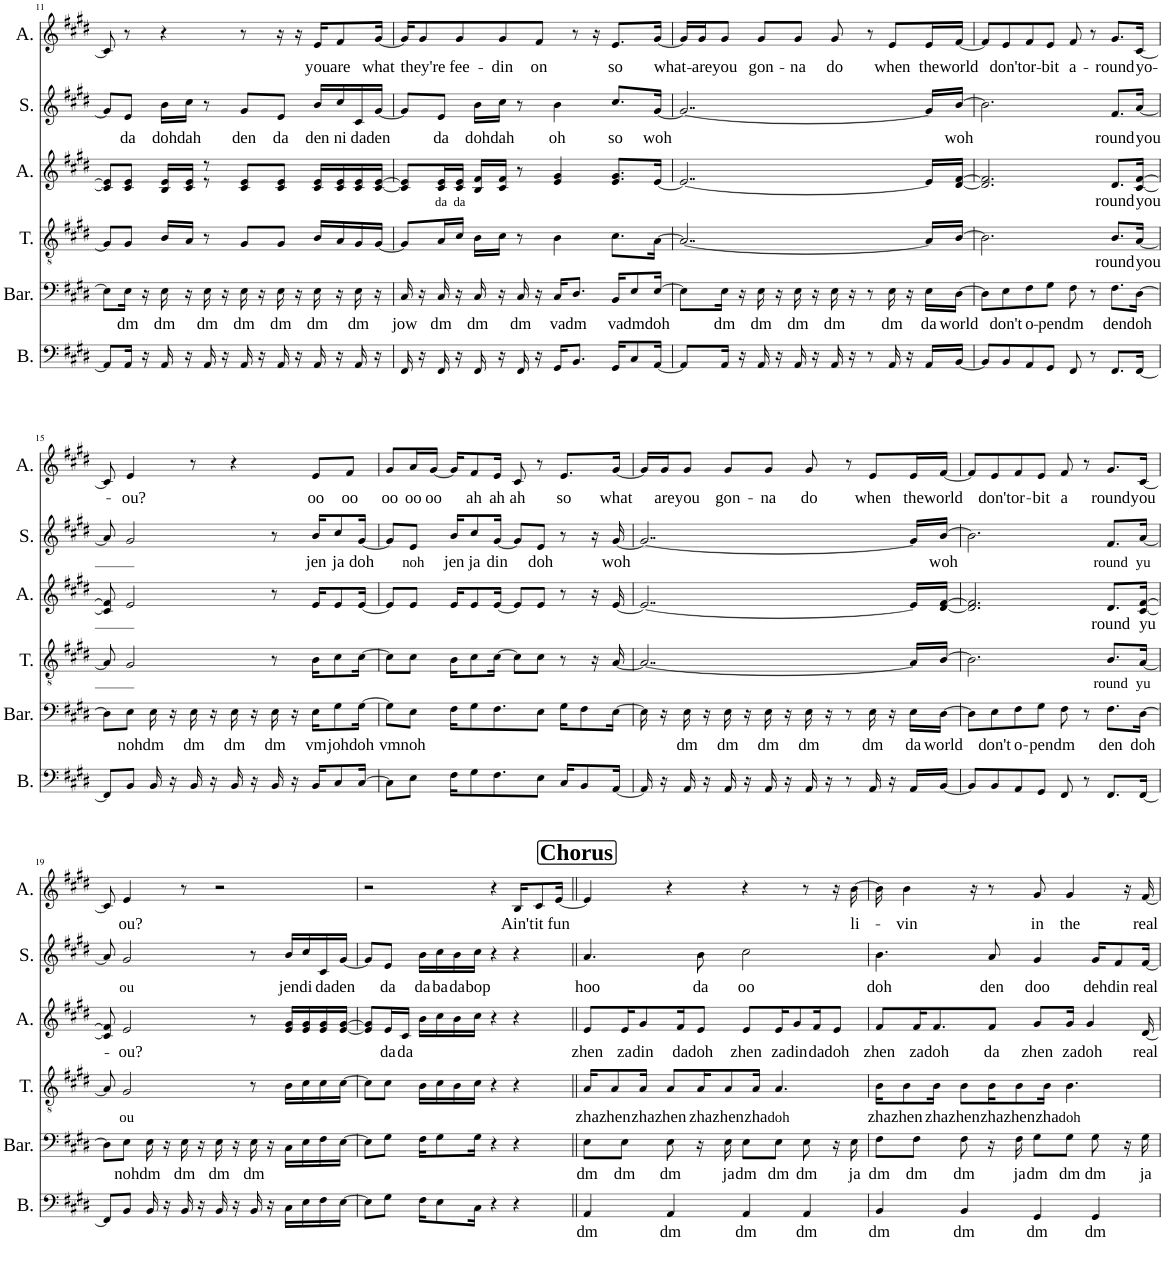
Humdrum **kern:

**kern	**text	**kern	**text	**kern	**text	**kern	**text	**kern	**text	**kern	**text
*part6	*part6	*part5	*part5	*part4	*part4	*part3	*part3	*part2	*part2	*part1	*part1
*staff6	*staff6	*staff5	*staff5	*staff4	*staff4	*staff3	*staff3	*staff2	*staff2	*staff1	*staff1
*I"Bass	*	*I"Baritone	*	*I"Tenor	*	*I"Alto	*	*I"Soprano	*	*I"Alto	*
*I'B.	*	*I'Bar.	*	*I'T.	*	*I'A.	*	*I'S.	*	*I'A.	*
!!LO:PB:g=z
*clefF4	*	*clefF4	*	*clefGv2	*	*clefG2	*	*clefG2	*	*clefG2	*
*k[f#c#g#d#]	*	*k[f#c#g#d#]	*	*k[f#c#g#d#]	*	*k[f#c#g#d#]	*	*k[f#c#g#d#]	*	*k[f#c#g#d#]	*
*M4/4	*	*M4/4	*	*M4/4	*	*M4/4	*	*M4/4	*	*M4/4	*
=11	=11	=11	=11	=11	=11	=11	=11	=11	=11	=11	=11
*	*	*	*	*	*	*^	*	*	*	*	*
8AA/L]	.	8E\L]	.	8G#/L]	.	8c#/] 8e/]L	4.ryy	.	8g#/L]	.	8c#/]	.
!	!	!	!LO:LY:b	!	!	!	!	!	!	!LO:LY:b	!	!
16AA/Jk	.	16E\Jk	dm	8G#/J	.	8c#/ 8e/J	.	.	8e/J	da	8r	.
16r	.	16r	.	.	.	.	.	.	.	.	.	.
!	!	!	!LO:LY:b	!	!	!	!	!	!	!LO:LY:b	!	!
16AA/	.	16E\	dm	16B/LL	.	16B/ 16e/LL	.	.	16b\LL	doh	4r	.
!	!	!	!	!	!	!	!	!	!	!LO:LY:b	!	!
16r	.	16r	.	16A/JJ	.	16c#/ 16e/JJ	.	.	16cc#\JJ	dah	.	.
!	!	!	!LO:LY:b	!	!	!	!	!	!	!	!	!
16AA/	.	16E\	dm	8r	.	8r	8r	.	8r	.	.	.
16r	.	16r	.	.	.	.	.	.	.	.	.	.
!	!	!	!LO:LY:b	!	!	!	!	!	!	!LO:LY:b	!	!
16AA/	.	16E\	dm	8G#/L	.	8c#/ 8e/L	2ryy	.	8g#/L	den	8r	.
16r	.	16r	.	.	.	.	.	.	.	.	.	.
!	!	!	!LO:LY:b	!	!	!	!	!	!	!LO:LY:b	!	!
16AA/	.	16E\	dm	8G#/J	.	8c#/ 8e/J	.	.	8e/J	da	16r	.
16r	.	16r	.	.	.	.	.	.	.	.	16r	.
!	!	!	!LO:LY:b	!	!	!	!	!	!	!LO:LY:b	!	!LO:LY:b
16AA/	.	16E\	dm	16B/LL	.	16c#/ 16e/LL	.	.	16b/LL	den	16e/KL	you
!	!	!	!	!	!	!	!	!	!	!LO:LY:b	!	!LO:LY:b
16r	.	16r	.	16A/	.	16c#/ 16e/	.	.	16cc#/	ni	8f#/	are
!	!	!	!LO:LY:b	!	!	!	!	!	!	!LO:LY:b	!	!
16AA/	.	16E\	dm	16G#/	.	16c#/ 16e/	.	.	16c#/	da	.	.
!	!	!	!	!	!	!	!	!	!	!LO:LY:b	!	!LO:LY:b
16r	.	16r	.	[16G#/JJ	.	[<16c#/ [16e/JJ	.	.	[16g#/JJ	den	[16g#/Jk	what
*	*	*	*	*	*	*v	*v	*	*	*	*	*
=12	=12	=12	=12	=12	=12	=12	=12	=12	=12	=12	=12
!	!	!	!LO:LY:b	!	!	!	!	!	!	!	!
16FF#/	.	16C#/	jow	8G#/L]	.	8c#/] 8e/]L	.	8g#/L]	.	16g#/KL]	.
!	!	!	!	!	!	!	!	!	!	!	!LO:LY:b
16r	.	16r	.	.	.	.	.	.	.	8g#/	they're
!	!	!	!LO:LY:b	!	!	!	!LO:LY:b	!	!LO:LY:b	!	!
16FF#/	.	16C#/	dm	16A/L	.	16c#/ 16e/L	da	8e/J	da	.	.
!	!	!	!	!	!	!	!LO:LY:b	!	!	!	!LO:LY:b
16r	.	16r	.	16c#/JJ	.	16c#/ 16e/JJ	da	.	.	8g#/	fee-
!	!	!	!LO:LY:b	!	!	!	!	!	!LO:LY:b	!	!
16FF#/	.	16C#/	dm	16B\LL	.	16B/ 16f#/LL	.	16b\LL	doh	.	.
!	!	!	!	!	!	!	!	!	!LO:LY:b	!	!LO:LY:b
16r	.	16r	.	16c#\JJ	.	16c#/ 16f#/JJ	.	16cc#\JJ	dah	8g#/	-din
!	!	!	!LO:LY:b	!	!	!	!	!	!	!	!
16FF#/	.	16C#/	dm	8r	.	8r	.	8r	.	.	.
!	!	!	!	!	!	!	!	!	!	!	!LO:LY:b
16r	.	16r	.	.	.	.	.	.	.	8f#/J	on
!	!	!	!LO:LY:b	!	!	!	!	!	!LO:LY:b	!	!
16GG#/KL	.	16C#/KL	va	4B\	.	4e/ 4g#/	.	4b\	oh	.	.
!	!	!	!LO:LY:b	!	!	!	!	!	!	!	!
8.BB/J	.	8.D#/J	dm	.	.	.	.	.	.	8r	.
.	.	.	.	.	.	.	.	.	.	16r	.
!	!	!	!LO:LY:b	!	!	!	!	!	!LO:LY:b	!	!LO:LY:b
16GG#/KL	.	16BB/KL	va	8.c#\L	.	8.e/ 8.g#/L	.	8.cc#/L	so	8.e/L	so
!	!	!	!LO:LY:b	!	!	!	!	!	!	!	!
8C#/	.	8E/	dm	.	.	.	.	.	.	.	.
!	!	!	!LO:LY:b	!	!	!	!	!	!LO:LY:b	!	!LO:LY:b
[16AA/Jk	.	[16E/Jk	doh	[16A\Jk	.	[16e/Jk	.	[16g#/Jk	woh	[16g#/Jk	what-
=13	=13	=13	=13	=13	=13	=13	=13	=13	=13	=13	=13
8AA/L]	.	8E\L]	.	2..A/_	.	2..e/_	.	2..g#/_	.	16g#/LL]	.
!	!	!	!	!	!	!	!	!	!	!	!LO:LY:b
.	.	.	.	.	.	.	.	.	.	16g#/J	are
!	!	!	!LO:LY:b	!	!	!	!	!	!	!	!LO:LY:b
16AA/Jk	.	16E\Jk	dm	.	.	.	.	.	.	8g#/J	you
16r	.	16r	.	.	.	.	.	.	.	.	.
!	!	!	!LO:LY:b	!	!	!	!	!	!	!	!LO:LY:b
16AA/	.	16E\	dm	.	.	.	.	.	.	8g#/L	gon-
16r	.	16r	.	.	.	.	.	.	.	.	.
!	!	!	!LO:LY:b	!	!	!	!	!	!	!	!LO:LY:b
16AA/	.	16E\	dm	.	.	.	.	.	.	8g#/J	-na
16r	.	16r	.	.	.	.	.	.	.	.	.
!	!	!	!LO:LY:b	!	!	!	!	!	!	!	!LO:LY:b
16AA/	.	16E\	dm	.	.	.	.	.	.	8g#/	do
16r	.	16r	.	.	.	.	.	.	.	.	.
8r	.	8r	.	.	.	.	.	.	.	8r	.
!	!	!	!LO:LY:b	!	!	!	!	!	!	!	!LO:LY:b
16AA/	.	16E\	dm	.	.	.	.	.	.	8e/L	when
16r	.	16r	.	.	.	.	.	.	.	.	.
!	!	!	!LO:LY:b	!	!	!	!	!	!	!	!LO:LY:b
16AA/LL	.	16E\LL	da	16A/LL]	.	16e/LL]	.	16g#/LL]	.	16e/L	the
!	!	!	!LO:LY:b	!	!	!	!	!	!LO:LY:b	!	!LO:LY:b
[16BB/JJ	.	[16D#\JJ	world	[16B/JJ	.	[16d#/ [16f#/JJ	.	[16b/JJ	woh	[16f#/JJ	world
=14	=14	=14	=14	=14	=14	=14	=14	=14	=14	=14	=14
8BB/L]	.	8D#\L]	.	2.B\]	.	2.d#/] 2.f#/]	.	2.b\]	.	8f#/L]	.
!	!	!	!LO:LY:b	!	!	!	!	!	!	!	!LO:LY:b
8BB/	.	8E\	don't	.	.	.	.	.	.	8e/	don't
!	!	!	!LO:LY:b	!	!	!	!	!	!	!	!LO:LY:b
8AA/	.	8F#\	o-	.	.	.	.	.	.	8f#/	or-
!	!	!	!LO:LY:b	!	!	!	!	!	!	!	!LO:LY:b
8GG#/J	.	8G#\J	-pen	.	.	.	.	.	.	8e/J	-bit
!	!	!	!LO:LY:b	!	!	!	!	!	!	!	!LO:LY:b
8FF#/	.	8F#\	dm	.	.	.	.	.	.	8f#/	a-
8r	.	8r	.	.	.	.	.	.	.	8r	.
!	!	!	!LO:LY:b	!	!LO:LY:b	!	!LO:LY:b	!	!LO:LY:b	!	!LO:LY:b
8.FF#/L	.	8.F#\L	den	8.B/L	round	8.d#/L	round	8.f#/L	round	8.g#/L	-round
!	!	!	!LO:LY:b	!	!LO:LY:b	!	!LO:LY:b	!	!LO:LY:b	!	!LO:LY:b
[16FF#/Jk	.	[16D#\Jk	doh	[16A/Jk	you	[16c#/ [16f#/Jk	-you	[16a/Jk	you	[16c#/Jk	yo-
!!LO:LB:g=z
=15	=15	=15	=15	=15	=15	=15	=15	=15	=15	=15	=15
8FF#/L]	.	8D#\L]	.	8A/]	.	8c#/] 8f#/]	.	8a/]	.	8c#/]	.
!	!	!	!LO:LY:b	!	!	!	!	!	!	!	!LO:LY:b
8BB/J	.	8E\J	noh	2G#/	.	2e/	.	2g#/	.	4e/	ou?
!	!	!	!LO:LY:b	!	!	!	!	!	!	!	!
16BB/	.	16E\	dm	.	.	.	.	.	.	.	.
16r	.	16r	.	.	.	.	.	.	.	.	.
!	!	!	!LO:LY:b	!	!	!	!	!	!	!	!
16BB/	.	16E\	dm	.	.	.	.	.	.	8r	.
16r	.	16r	.	.	.	.	.	.	.	.	.
!	!	!	!LO:LY:b	!	!	!	!	!	!	!	!
16BB/	.	16E\	dm	.	.	.	.	.	.	4r	.
16r	.	16r	.	.	.	.	.	.	.	.	.
!	!	!	!LO:LY:b	!	!	!	!	!	!	!	!
16BB/	.	16E\	dm	8r	.	8r	.	8r	.	.	.
16r	.	16r	.	.	.	.	.	.	.	.	.
!	!	!	!LO:LY:b	!	!	!	!	!	!LO:LY:b	!	!LO:LY:b
16BB/KL	.	16E\KL	vm	16B\KL	.	16e/KL	.	16b/KL	jen	8e/L	oo
!	!	!	!LO:LY:b	!	!	!	!	!	!LO:LY:b	!	!
8C#/	.	8G#\	joh	8c#\	.	8e/	.	8cc#/	ja	.	.
!	!	!	!	!	!	!	!	!	!	!	!LO:LY:b
.	.	.	.	.	.	.	.	.	.	8f#/J	oo
!	!	!	!LO:LY:b	!	!	!	!	!	!LO:LY:b	!	!
[16C#/Jk	.	[16G#\Jk	doh	[16c#\Jk	.	[16e/Jk	.	[16g#/Jk	doh	.	.
=16	=16	=16	=16	=16	=16	=16	=16	=16	=16	=16	=16
!	!	!	!LO:LY:b	!	!	!	!	!	!	!	!LO:LY:b
8C#\L]	.	8G#\L]	vm	8c#\L]	.	8e/L]	.	8g#/L]	.	8g#/L	oo
!	!	!	!LO:LY:b	!	!	!	!	!	!LO:LY:b	!	!LO:LY:b
8E\J	.	8E\J	noh	8c#\J	.	8e/J	.	8e/J	noh	16a/L	oo
!	!	!	!	!	!	!	!	!	!	!	!LO:LY:b
.	.	.	.	.	.	.	.	.	.	[16g#/JJ	oo
!	!	!	!	!	!	!	!	!	!LO:LY:b	!	!
16F#\KL	.	16F#\KL	.	16B\KL	.	16e/KL	.	16b/KL	jen	16g#/KL]	.
!	!	!	!	!	!	!	!	!	!LO:LY:b	!	!LO:LY:b
8G#\	.	8G#\	.	8c#\	.	8e/	.	8cc#/	ja	8f#/	ah
!	!	!	!	!	!	!	!	!	!LO:LY:b	!	!LO:LY:b
8.F#\	.	8.F#\	.	[16c#\Jk	.	[16e/Jk	.	[16g#/Jk	din	16e/Jk	ah
!	!	!	!	!	!	!	!	!	!	!	!LO:LY:b
.	.	.	.	8c#\L]	.	8e/L]	.	8g#/L]	.	8c#/	ah
!	!	!	!	!	!	!	!	!	!LO:LY:b	!	!
8E\J	.	8E\J	.	8c#\J	.	8e/J	.	8e/J	doh	8r	.
!	!	!	!	!	!	!	!	!	!	!	!LO:LY:b
16C#/KL	.	16G#\KL	.	8r	.	8r	.	8r	.	8.e/L	so
8BB/	.	8F#\	.	.	.	.	.	.	.	.	.
.	.	.	.	16r	.	16r	.	16r	.	.	.
!	!	!	!	!	!	!	!	!	!LO:LY:b	!	!LO:LY:b
[16AA/Jk	.	[16E\Jk	.	[16A/	.	[16e/	.	[16g#/	woh	[16g#/Jk	what
=17	=17	=17	=17	=17	=17	=17	=17	=17	=17	=17	=17
16AA/]	.	16E\]	.	2..A/_	.	2..e/_	.	2..g#/_	.	16g#/LL]	.
!	!	!	!	!	!	!	!	!	!	!	!LO:LY:b
16r	.	16r	.	.	.	.	.	.	.	16g#/J	are
!	!	!	!LO:LY:b	!	!	!	!	!	!	!	!LO:LY:b
16AA/	.	16E\	dm	.	.	.	.	.	.	8g#/J	you
16r	.	16r	.	.	.	.	.	.	.	.	.
!	!	!	!LO:LY:b	!	!	!	!	!	!	!	!LO:LY:b
16AA/	.	16E\	dm	.	.	.	.	.	.	8g#/L	gon-
16r	.	16r	.	.	.	.	.	.	.	.	.
!	!	!	!LO:LY:b	!	!	!	!	!	!	!	!LO:LY:b
16AA/	.	16E\	dm	.	.	.	.	.	.	8g#/J	-na
16r	.	16r	.	.	.	.	.	.	.	.	.
!	!	!	!LO:LY:b	!	!	!	!	!	!	!	!LO:LY:b
16AA/	.	16E\	dm	.	.	.	.	.	.	8g#/	do
16r	.	16r	.	.	.	.	.	.	.	.	.
8r	.	8r	.	.	.	.	.	.	.	8r	.
!	!	!	!LO:LY:b	!	!	!	!	!	!	!	!LO:LY:b
16AA/	.	16E\	dm	.	.	.	.	.	.	8e/L	when
16r	.	16r	.	.	.	.	.	.	.	.	.
!	!	!	!LO:LY:b	!	!	!	!	!	!	!	!LO:LY:b
16AA/LL	.	16E\LL	da	16A/LL]	.	16e/LL]	.	16g#/LL]	.	16e/L	the
!	!	!	!LO:LY:b	!	!	!	!	!	!LO:LY:b	!	!LO:LY:b
[16BB/JJ	.	[16D#\JJ	world	[16B/JJ	.	[16d#/ [16f#/JJ	.	[16b/JJ	woh	[16f#/JJ	world
=18	=18	=18	=18	=18	=18	=18	=18	=18	=18	=18	=18
8BB/L]	.	8D#\L]	.	2.B\]	.	2.d#/] 2.f#/]	.	2.b\]	.	8f#/L]	.
!	!	!	!LO:LY:b	!	!	!	!	!	!	!	!LO:LY:b
8BB/	.	8E\	don't	.	.	.	.	.	.	8e/	don't
!	!	!	!LO:LY:b	!	!	!	!	!	!	!	!LO:LY:b
8AA/	.	8F#\	o-	.	.	.	.	.	.	8f#/	or-
!	!	!	!LO:LY:b	!	!	!	!	!	!	!	!LO:LY:b
8GG#/J	.	8G#\J	-pen	.	.	.	.	.	.	8e/J	-bit
!	!	!	!LO:LY:b	!	!	!	!	!	!	!	!LO:LY:b
8FF#/	.	8F#\	dm	.	.	.	.	.	.	8f#/	a
8r	.	8r	.	.	.	.	.	.	.	8r	.
!	!	!	!LO:LY:b	!	!LO:LY:b	!	!LO:LY:b	!	!LO:LY:b	!	!LO:LY:b
8.FF#/L	.	8.F#\L	den	8.B/L	round	8.d#/L	round	8.f#/L	round	8.g#/L	round
!	!	!	!LO:LY:b	!	!LO:LY:b	!	!LO:LY:b	!	!LO:LY:b	!	!LO:LY:b
[16FF#/Jk	.	[16D#\Jk	doh	[16A/Jk	yu	[16c#/ [16f#/Jk	yu-	[16a/Jk	yu	[16c#/Jk	you
!!LO:LB:g=z
=19	=19	=19	=19	=19	=19	=19	=19	=19	=19	=19	=19
8FF#/L]	.	8D#\L]	.	8A/]	.	8c#/] 8f#/]	.	8a/]	.	8c#/]	.
!	!	!	!LO:LY:b	!	!LO:LY:b	!	!LO:LY:b	!	!LO:LY:b	!	!LO:LY:b
8BB/J	.	8E\J	noh	2G#/	ou	2e/	-ou?	2g#/	ou	4e/	ou?
!	!	!	!LO:LY:b	!	!	!	!	!	!	!	!
16BB/	.	16E\	dm	.	.	.	.	.	.	.	.
16r	.	16r	.	.	.	.	.	.	.	.	.
!	!	!	!LO:LY:b	!	!	!	!	!	!	!	!
16BB/	.	16E\	dm	.	.	.	.	.	.	8r	.
16r	.	16r	.	.	.	.	.	.	.	.	.
!	!	!	!LO:LY:b	!	!	!	!	!	!	!	!
16BB/	.	16E\	dm	.	.	.	.	.	.	2r	.
16r	.	16r	.	.	.	.	.	.	.	.	.
!	!	!	!LO:LY:b	!	!	!	!	!	!	!	!
16BB/	.	16E\	dm	8r	.	8r	.	8r	.	.	.
16r	.	16r	.	.	.	.	.	.	.	.	.
!	!	!	!	!	!	!	!	!	!LO:LY:b	!	!
16C#\LL	.	16C#\LL	.	16B\LL	.	16e/ 16g#/LL	.	16b/LL	jen	.	.
!	!	!	!	!	!	!	!	!	!LO:LY:b	!	!
16E\	.	16E\	.	16c#\	.	16e/ 16g#/	.	16cc#/	di	.	.
!	!	!	!	!	!	!	!	!	!LO:LY:b	!	!
16F#\	.	16F#\	.	16c#\	.	16e/ 16g#/	.	16c#/	da	.	.
!	!	!	!	!	!	!	!	!	!LO:LY:b	!	!
[16E\JJ	.	[16E\JJ	.	[16c#\JJ	.	[16e/ [16g#/JJ	.	[16g#/JJ	den	.	.
=20	=20	=20	=20	=20	=20	=20	=20	=20	=20	=20	=20
8E\L]	.	8E\L]	.	8c#\L]	.	8e/] 8g#/]L	.	8g#/L]	.	2r	.
!	!	!	!	!	!	!	!LO:LY:b	!	!LO:LY:b	!	!
8G#\J	.	8G#\J	.	8c#\J	.	16e/L	da	8e/J	da	.	.
!	!	!	!	!	!	!	!LO:LY:b	!	!	!	!
.	.	.	.	.	.	16c#/JJ	da	.	.	.	.
!	!	!	!	!	!	!	!	!	!LO:LY:b	!	!
16F#\KL	.	16F#\KL	.	16B\LL	.	16b\LL	.	16b\LL	da	.	.
!	!	!	!	!	!	!	!	!	!LO:LY:b	!	!
8E\	.	8G#\	.	16c#\	.	16cc#\	.	16cc#\	ba	.	.
!	!	!	!	!	!	!	!	!	!LO:LY:b	!	!
.	.	.	.	16B\	.	16b\	.	16b\	da	.	.
!	!	!	!	!	!	!	!	!	!LO:LY:b	!	!
16C#\Jk	.	16G#\Jk	.	16c#\JJ	.	16cc#\JJ	.	16cc#\JJ	bop	.	.
4r	.	4r	.	4r	.	4r	.	4r	.	4r	.
!	!	!	!	!	!	!	!	!	!	!	!LO:LY:b
4r	.	4r	.	4r	.	4r	.	4r	.	16B/KL	Ain't
!	!	!	!	!	!	!	!	!	!	!	!LO:LY:b
.	.	.	.	.	.	.	.	.	.	8c#/	it
!	!	!	!	!	!	!	!	!	!	!	!LO:LY:b
.	.	.	.	.	.	.	.	.	.	[16e/Jk	fun
!!LO:REH:place=s1:a:B:cj:fs=20.1274:t=Chorus
=21||	=21||	=21||	=21||	=21||	=21||	=21||	=21||	=21||	=21||	=21||	=21||
!	!LO:LY:b	!	!LO:LY:b	!	!LO:LY:b	!	!LO:LY:b	!	!LO:LY:b	!	!
4AA/	dm	8E\L	dm	16A/KL	zha	8e/L	zhen	4.a/	hoo	4e/]	.
!	!	!	!	!	!LO:LY:b	!	!	!	!	!	!
.	.	.	.	8A/	zhen	.	.	.	.	.	.
!	!	!	!LO:LY:b	!	!	!	!LO:LY:b	!	!	!	!
.	.	8E\J	dm	.	.	16e/K	za	.	.	.	.
!	!	!	!	!	!LO:LY:b	!	!LO:LY:b	!	!	!	!
.	.	.	.	16A/Jk	zha	8g#/	din	.	.	.	.
!	!LO:LY:b	!	!LO:LY:b	!	!LO:LY:b	!	!	!	!	!	!
4AA/	dm	8E\	dm	8A/L	zhen	.	.	.	.	4r	.
!	!	!	!	!	!	!	!LO:LY:b	!	!	!	!
.	.	.	.	.	.	16f#/K	da	.	.	.	.
!	!	!	!	!	!LO:LY:b	!	!LO:LY:b	!	!LO:LY:b	!	!
.	.	16r	.	16A/K	zha	8e/J	doh	8b\	da	.	.
!	!	!	!LO:LY:b	!	!LO:LY:b	!	!	!	!	!	!
.	.	16E\	ja	8A/	zhen	.	.	.	.	.	.
!	!LO:LY:b	!	!LO:LY:b	!	!	!	!LO:LY:b	!	!LO:LY:b	!	!
4AA/	dm	8E\L	dm	.	.	8e/L	zhen	2cc#\	oo	4r	.
!	!	!	!	!	!LO:LY:b	!	!	!	!	!	!
.	.	.	.	16A/Jk	zha	.	.	.	.	.	.
!	!	!	!LO:LY:b	!	!LO:LY:b	!	!LO:LY:b	!	!	!	!
.	.	8E\J	dm	4.A/	doh	16e/K	za	.	.	.	.
!	!	!	!	!	!	!	!LO:LY:b	!	!	!	!
.	.	.	.	.	.	8g#/	din	.	.	.	.
!	!LO:LY:b	!	!LO:LY:b	!	!	!	!	!	!	!	!
4AA/	dm	8E\	dm	.	.	.	.	.	.	8r	.
!	!	!	!	!	!	!	!LO:LY:b	!	!	!	!
.	.	.	.	.	.	16f#/K	da	.	.	.	.
!	!	!	!	!	!	!	!LO:LY:b	!	!	!	!
.	.	16r	.	.	.	8e/J	doh	.	.	16r	.
!	!	!	!LO:LY:b	!	!	!	!	!	!	!	!LO:LY:b
.	.	16E\	ja	.	.	.	.	.	.	[16b\	li-
=22	=22	=22	=22	=22	=22	=22	=22	=22	=22	=22	=22
!	!LO:LY:b	!	!LO:LY:b	!	!LO:LY:b	!	!LO:LY:b	!	!LO:LY:b	!	!
4BB/	dm	8F#\L	dm	16B\KL	zha	8f#/L	zhen	4.b\	doh	16b\]	.
!	!	!	!	!	!LO:LY:b	!	!	!	!	!	!LO:LY:b
.	.	.	.	8B\	zhen	.	.	.	.	4b\	-vin
!	!	!	!LO:LY:b	!	!	!	!LO:LY:b	!	!	!	!
.	.	8F#\J	dm	.	.	16f#/K	za	.	.	.	.
!	!	!	!	!	!LO:LY:b	!	!LO:LY:b	!	!	!	!
.	.	.	.	16B\Jk	zha	8.f#/	doh	.	.	.	.
!	!LO:LY:b	!	!LO:LY:b	!	!LO:LY:b	!	!	!	!	!	!
4BB/	dm	8F#\	dm	8B\L	zhen	.	.	.	.	.	.
.	.	.	.	.	.	.	.	.	.	16r	.
!	!	!	!	!	!LO:LY:b	!	!LO:LY:b	!	!LO:LY:b	!	!
.	.	16r	.	16B\K	zha	8f#/J	da	8a/	den	8r	.
!	!	!	!LO:LY:b	!	!LO:LY:b	!	!	!	!	!	!
.	.	16F#\	ja	8B\	zhen	.	.	.	.	.	.
!	!LO:LY:b	!	!LO:LY:b	!	!	!	!LO:LY:b	!	!LO:LY:b	!	!LO:LY:b
4GG#/	dm	8G#\L	dm	.	.	8g#/L	zhen	4g#/	doo	8g#/	in
!	!	!	!	!	!LO:LY:b	!	!	!	!	!	!
.	.	.	.	16B\Jk	zha	.	.	.	.	.	.
!	!	!	!LO:LY:b	!	!LO:LY:b	!	!LO:LY:b	!	!	!	!LO:LY:b
.	.	8G#\J	dm	4.B\	doh	16g#/Jk	za	.	.	4g#/	the
!	!	!	!	!	!	!	!LO:LY:b	!	!	!	!
.	.	.	.	.	.	4g#/	doh	.	.	.	.
!	!LO:LY:b	!	!LO:LY:b	!	!	!	!	!	!LO:LY:b	!	!
4GG#/	dm	8G#\	dm	.	.	.	.	16g#/KL	deh	.	.
!	!	!	!	!	!	!	!	!	!LO:LY:b	!	!
.	.	.	.	.	.	.	.	8f#/	din	.	.
.	.	16r	.	.	.	.	.	.	.	16r	.
!	!	!	!LO:LY:b	!	!	!	!LO:LY:b	!	!LO:LY:b	!	!LO:LY:b
.	.	16G#\	ja	.	.	[16d#/	real	[16f#/Jk	real	[16f#/	real
=	=	=	=	=	=	=	=	=	=	=	=
*-	*-	*-	*-	*-	*-	*-	*-	*-	*-	*-	*-
